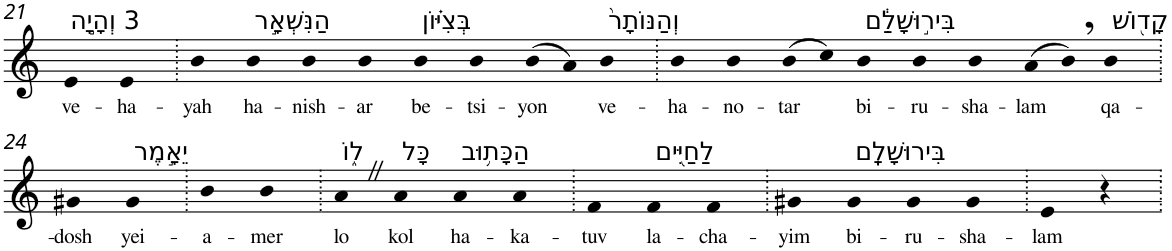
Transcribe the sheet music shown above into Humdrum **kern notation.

**kern	**text
*part1	*part1
*staff1	*staff1
*I"Piano	*
*I'Pno	*
!!LO:PB:g=z
*clefG2	*
*k[]	*
=21	=21
!LO:TX:a:t=3 וְהָיָ֣ה	!
!	!LO:LY:b
4e	ve-
!	!LO:LY:b
4e	-ha-
=22.	=22.
!	!LO:LY:b
4b	-yah
!LO:TX:a:t=הַנִּשְׁאָ֣ר	!
!	!LO:LY:b
4b	ha-
!	!LO:LY:b
4b	-nish-
!	!LO:LY:b
4b	-ar
!LO:TX:a:t=בְּצִיּ֗וֹן	!
!	!LO:LY:b
4b	be-
!	!LO:LY:b
4b	-tsi-
!	!LO:LY:b
(8b	-yon
8a)	.
!LO:TX:a:t=וְהַנּוֹתָר֙	!
!	!LO:LY:b
4b	ve-
=23.	=23.
!	!LO:LY:b
4b	-ha-
!	!LO:LY:b
4b	-no-
!	!LO:LY:b
(8b	-tar
8cc)	.
!LO:TX:a:t=בִּיר֣וּשָׁלִַ֔ם	!
!	!LO:LY:b
4b	bi-
!	!LO:LY:b
4b	-ru-
!	!LO:LY:b
4b	-sha-
!	!LO:LY:b
(8a	-lam
8b,)	.
!LO:TX:a:t=קָד֖וֹשׁ	!
!	!LO:LY:b
4b	qa-
!!LO:LB:g=z
=24.	=24.
!	!LO:LY:b
4g#X	-dosh
!LO:TX:a:t=יֵאָ֣מֶר	!
!	!LO:LY:b
4g#	yei-
=25.	=25.
!	!LO:LY:b
4b	-a-
!	!LO:LY:b
4b	-mer
=26.	=26.
!LO:TX:a:t=ל֑וֹ	!
!	!LO:LY:b
4aZ	lo
!LO:TX:a:t=כָּל	!
!	!LO:LY:b
4a	kol
!LO:TX:a:t=הַכָּת֥וּב	!
!	!LO:LY:b
4a	ha-
!	!LO:LY:b
4a	-ka-
=27.	=27.
!	!LO:LY:b
4f	-tuv
!LO:TX:a:t=לַחַיִּ֖ים	!
!	!LO:LY:b
4f	la-
!	!LO:LY:b
4f	-cha-
=28.	=28.
!	!LO:LY:b
4g#X	-yim
!LO:TX:a:t=בִּירוּשָׁלִָֽם	!
!	!LO:LY:b
4g#	bi-
!	!LO:LY:b
4g#	-ru-
!	!LO:LY:b
4g#	-sha-
=29.	=29.
!	!LO:LY:b
4e	-lam
4r	.
=.	=.
*-	*-
